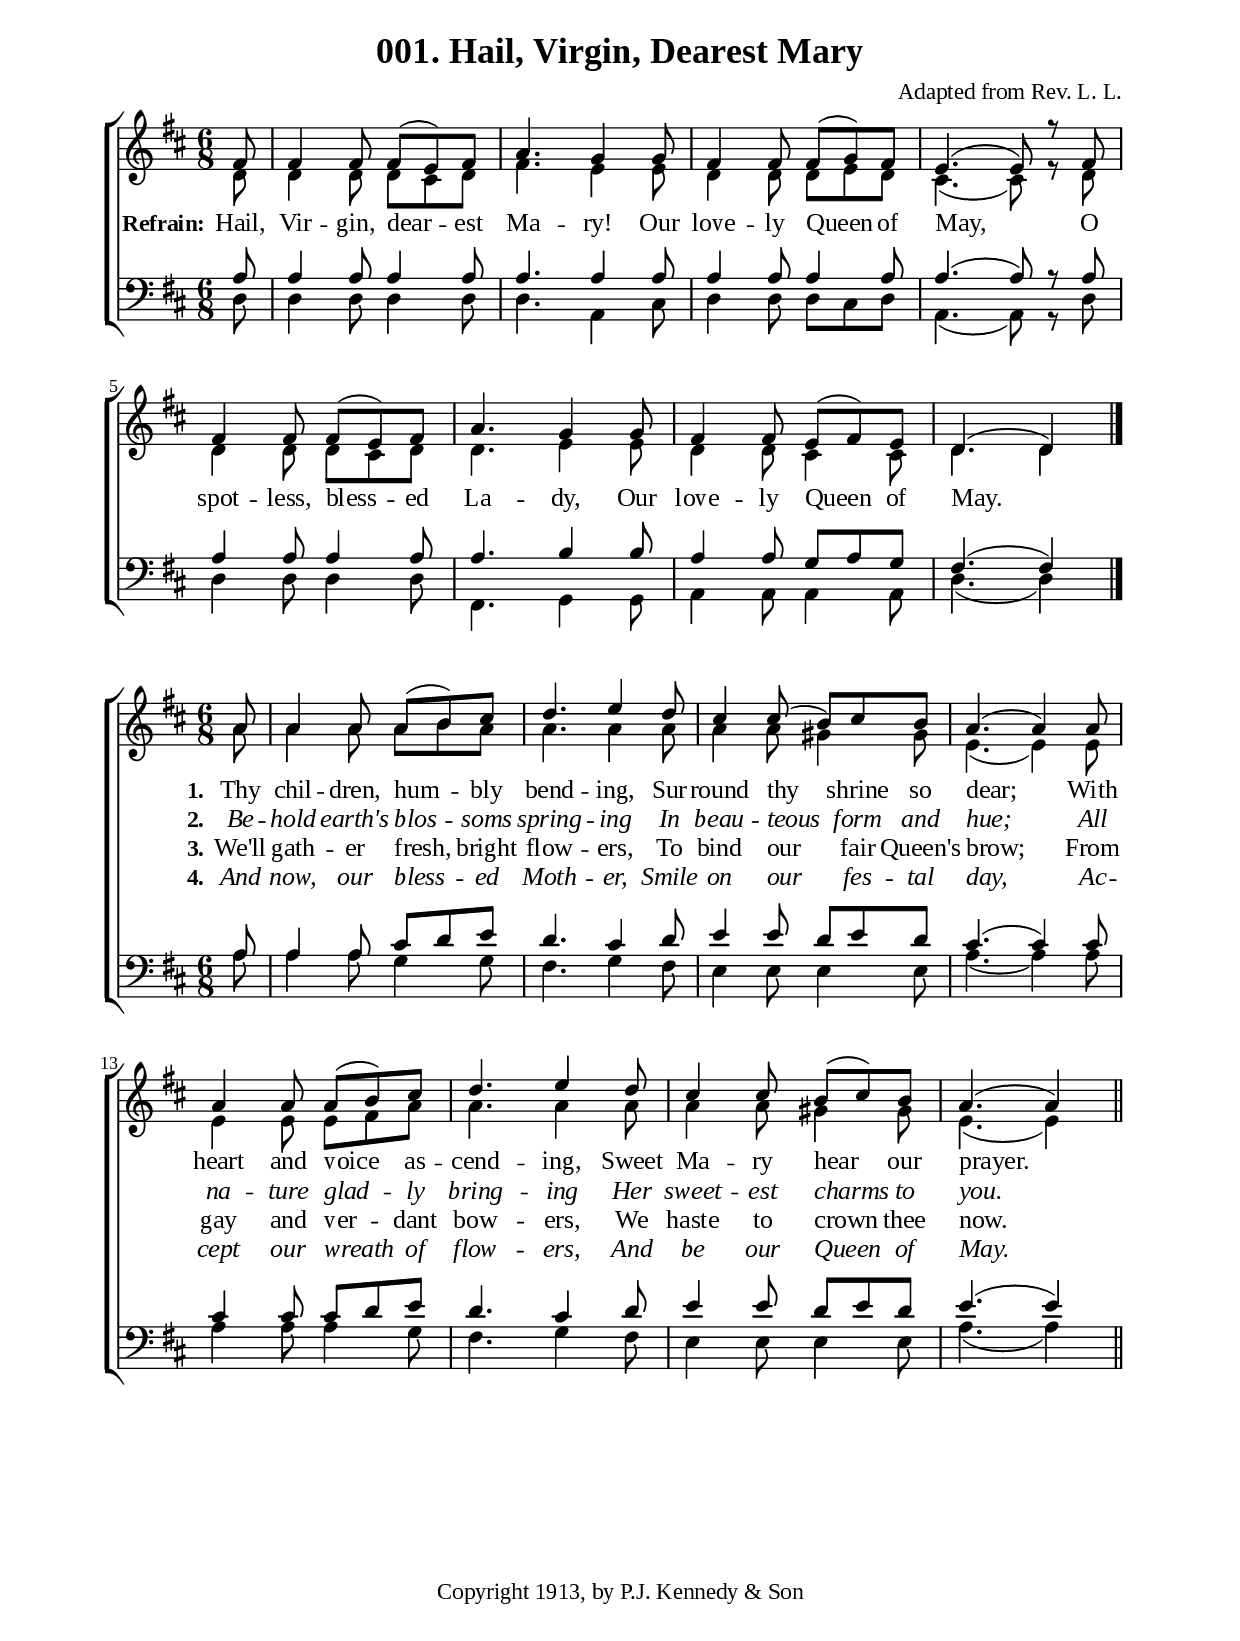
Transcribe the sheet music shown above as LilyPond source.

%%%%%%%%%%%%%%%%%%%%%%%%%%%%%
% CONTENTS OF THIS DOCUMENT
% 1. Common settings
% 2. Soprano chorus music
% 3. Alto chorus music
% 4. Tenor chorus music
% 5. Basso chorus music
% 6. Soprano verse music
% 7. Alto verse music
% 8. Tenor verse music
% 9. Basso verse music
% 10. Chorus lyrics
% 11. Verse lyrics
% 12. Layout
%%%%%%%%%%%%%%%%%%%%%%%%%%%%%

%%%%%%%%%%%%%%%%%%%%%%%%%%%%%
% 1. Common settings
%%%%%%%%%%%%%%%%%%%%%%%%%%%%%
\version "2.18.2"

\header {
  title = "001. Hail, Virgin, Dearest Mary"
  arranger = "Adapted from Rev. L. L."
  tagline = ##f
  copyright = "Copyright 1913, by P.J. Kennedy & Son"
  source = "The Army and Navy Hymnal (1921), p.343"
  site = "hymnary.org"
}

globalSettings= {
  \key d \major
  \time 6/8
  % \override Score.BarNumber.break-visibility = ##(#t #t #t)
}

verseSettings = {
  \phrasingSlurDashed
}

\paper {
  #(set-paper-size "a4")
  top-margin = 15\mm
  bottom-margin = 15\mm
  left-margin = 20\mm
  right-margin = 20\mm
  indent = #0
  #(define fonts
	 (make-pango-font-tree "Liberation Serif"
	 		       "Liberation Serif"
			       "Liberation Serif"
			       (/ 20 20)))
}

printItalic = \with {
  \override LyricText.font-shape = #'italic
}

%%%%%%%%%%%%%%%%%%%%%%%%%%%%%
% 2. Soprano chorus music
%%%%%%%%%%%%%%%%%%%%%%%%%%%%%
musicChorusSoprano = \relative c' {
  \partial 8 fis8 |
  fis4 fis8 fis (e) fis |
  a4. g4 g8 |
  fis4 fis8 fis (g) fis |
  e4. (e8) r fis |
  fis4 fis8 fis (e) fis |
  a4. g4 g8 |
  fis4 fis8 e (fis) e |
  d4. (d4) \bar "|."
}

%%%%%%%%%%%%%%%%%%%%%%%%%%%%%
% 3. Alto chorus music
%%%%%%%%%%%%%%%%%%%%%%%%%%%%%
musicChorusAlto = \relative c' {
  \partial 8 d8 |
  d4 d8 d cis d |
  fis4. e4 e8 |
  d4 d8 d e d |
  cis4. (cis8) r d |
  d4 d8 d cis d |
  d4. e4 e8 |
  d4 d8 cis4 cis8 |
  d4. d4 \bar "|."
}

%%%%%%%%%%%%%%%%%%%%%%%%%%%%%
% 4. Tenor chorus music
%%%%%%%%%%%%%%%%%%%%%%%%%%%%%
musicChorusTenor = \relative c' {
  \partial 8 a8 |
  a4 a8 a4 a8 |
  a4. a4 a8 |
  a4 a8 a4 a8 |
  a4. (a8) r a |
  a4 a8 a4 a8 |
  a4. b4 b8 |
  a4 a8 g a g |
  fis4. (fis4) \bar "|."
}

%%%%%%%%%%%%%%%%%%%%%%%%%%%%%
% 5. Basso chorus music
%%%%%%%%%%%%%%%%%%%%%%%%%%%%%
musicChorusBasso = \relative c {
  \partial 8 d8 |
  d4 d8 d4 d8 |
  d4. a4 cis8 |
  d4 d8 d cis d |
  a4. (a8) r d |
  d4 d8 d4 d8 |
  fis,4. g4 g8 |
  a4 a8 a4 a8 |
  d4. (d4) \bar "|."
}

%%%%%%%%%%%%%%%%%%%%%%%%%%%%%
% 6. Soprano verse music
%%%%%%%%%%%%%%%%%%%%%%%%%%%%%
musicVerseSoprano = \relative c'' {
  \set Score.currentBarNumber = #9
  \partial 8 a8 |
  a4 a8 a (b) cis |
  d4. e4 d8 |
  cis4 cis8 (b) cis b |
  a4. (a4) a8 |
  a4 a8 a (b) cis |
  d4. e4 d8 |
  cis4 cis8 b (cis) b |
  a4. (a4) \bar "||"
}

%%%%%%%%%%%%%%%%%%%%%%%%%%%%%
% 7. Alto verse music
%%%%%%%%%%%%%%%%%%%%%%%%%%%%%
musicVerseAlto = \relative c'' {
  \set Score.currentBarNumber = #9
  \partial 8 a8 |
  a4 a8 a b a |
  a4. a4 a8 |
  a4 a8 gis4 gis8 |
  e4. (e4) e8 |
  e4 e8 e fis a |
  a4. a4 a8 |
  a4 a8 gis4 gis8 |
  e4. (e4) \bar "||"
}

%%%%%%%%%%%%%%%%%%%%%%%%%%%%%
% 8. Tenor verse music
%%%%%%%%%%%%%%%%%%%%%%%%%%%%%
musicVerseTenor = \relative c' {
  \set Score.currentBarNumber = #9
  \partial 8 a8 |
  a4 a8 cis d e |
  d4. cis4 d8 |
  e4 e8 d e d |
  cis4. (cis4) cis8 |
  cis4 cis8 cis d e |
  d4. cis4 d8 |
  e4 e8 d e d |
  e4. (e4) \bar "||"
}

%%%%%%%%%%%%%%%%%%%%%%%%%%%%%
% 9. Basso verse music
%%%%%%%%%%%%%%%%%%%%%%%%%%%%%
musicVerseBasso = \relative c' {
  \set Score.currentBarNumber = #9
  \partial 8 a8 |
  a4 a8 g4 g8 |
  fis4. g4 fis8 |
  e4 e8 e4 e8 |
  a4. (a4) a8 |
  a4 a8 a4 g8 |
  fis4. g4 fis8 |
  e4 e8 e4 e8 |
  a4. (a4) \bar "||"
}

%%%%%%%%%%%%%%%%%%%%%%%%%%%%%
% 10. Chorus lyrics
%%%%%%%%%%%%%%%%%%%%%%%%%%%%%
lyricChorus = \lyricmode {
  \set stanza = #"Refrain:"
  Hail, Vir -- gin, dear -- est Ma -- ry!
  Our love -- ly Queen of May,
  O spot -- less, bless -- ed La -- dy,
  Our love -- ly Queen of May.
}

%%%%%%%%%%%%%%%%%%%%%%%%%%%%%
% 11. Verse lyrics
%%%%%%%%%%%%%%%%%%%%%%%%%%%%%
lyricVerseOne = \lyricmode {
  \set stanza = #"1."
  Thy chil -- dren, hum -- bly bend -- ing,
  Sur -- round thy shrine so dear;
  With heart and voice as -- cend -- ing,
  Sweet Ma -- ry hear our prayer.
}

lyricVerseTwo = \lyricmode {
  \set stanza = #"2."
  Be -- hold earth's blos -- soms spring -- ing
  In beau -- teous form and hue;
  All na -- ture glad -- ly bring -- ing
  Her sweet -- est charms to you.
}

lyricVerseThree = \lyricmode {
  \set stanza = #"3."
  We'll gath -- er fresh, bright flow -- ers,
  To bind our fair Queen's brow;
  From gay and ver -- dant bow -- ers,
  We haste to crown thee now.
}

lyricVerseFour = \lyricmode {
  \set stanza = #"4."
  And now, our bless -- ed Moth -- er,
  Smile on our fes -- tal day,
  Ac -- cept our wreath of flow -- ers,
  And be our Queen of May.
}

%%%%%%%%%%%%%%%%%%%%%%%%%%%%%
% 12. Layout
%%%%%%%%%%%%%%%%%%%%%%%%%%%%%
\score {
    \new ChoirStaff <<
      \new Staff <<
        \clef "treble"
        \new Voice = "soprano" {
          \voiceOne \globalSettings \stemUp \slurUp \musicChorusSoprano
        }
        \new Voice = "alto" {
          \voiceTwo \globalSettings \stemDown \slurDown \musicChorusAlto
        }
      >>
      \new Lyrics \lyricsto soprano \lyricChorus
      \new Staff <<
        \clef "bass"
        \new Voice = "tenor" {
          \voiceOne \globalSettings \stemUp \slurUp \musicChorusTenor
        }
        \new Voice = "basso" {
          \voiceTwo \globalSettings \stemDown \slurDown \musicChorusBasso
        }
      >>
    >>
}

\score {
    \new ChoirStaff <<
      \new Staff <<
        \clef "treble"
        \new Voice = "soprano" {
          \voiceOne \globalSettings \verseSettings \stemUp \slurUp \musicVerseSoprano
        }
        \new Voice = "alto" {
          \voiceTwo \globalSettings \verseSettings \stemDown \slurDown \musicVerseAlto
        }
      >>
      \new Lyrics \lyricsto soprano \lyricVerseOne
      \new Lyrics \printItalic \lyricsto soprano \lyricVerseTwo
      \new Lyrics \lyricsto soprano \lyricVerseThree
      \new Lyrics \printItalic \lyricsto soprano \lyricVerseFour
      \new Staff <<
        \clef "bass"
        \new Voice = "tenor" {
          \voiceOne \globalSettings \verseSettings \stemUp \slurUp \musicVerseTenor
        }
        \new Voice = "basso" {
          \voiceTwo \globalSettings \verseSettings \stemDown \slurDown \musicVerseBasso
        }
      >>
    >>
}
